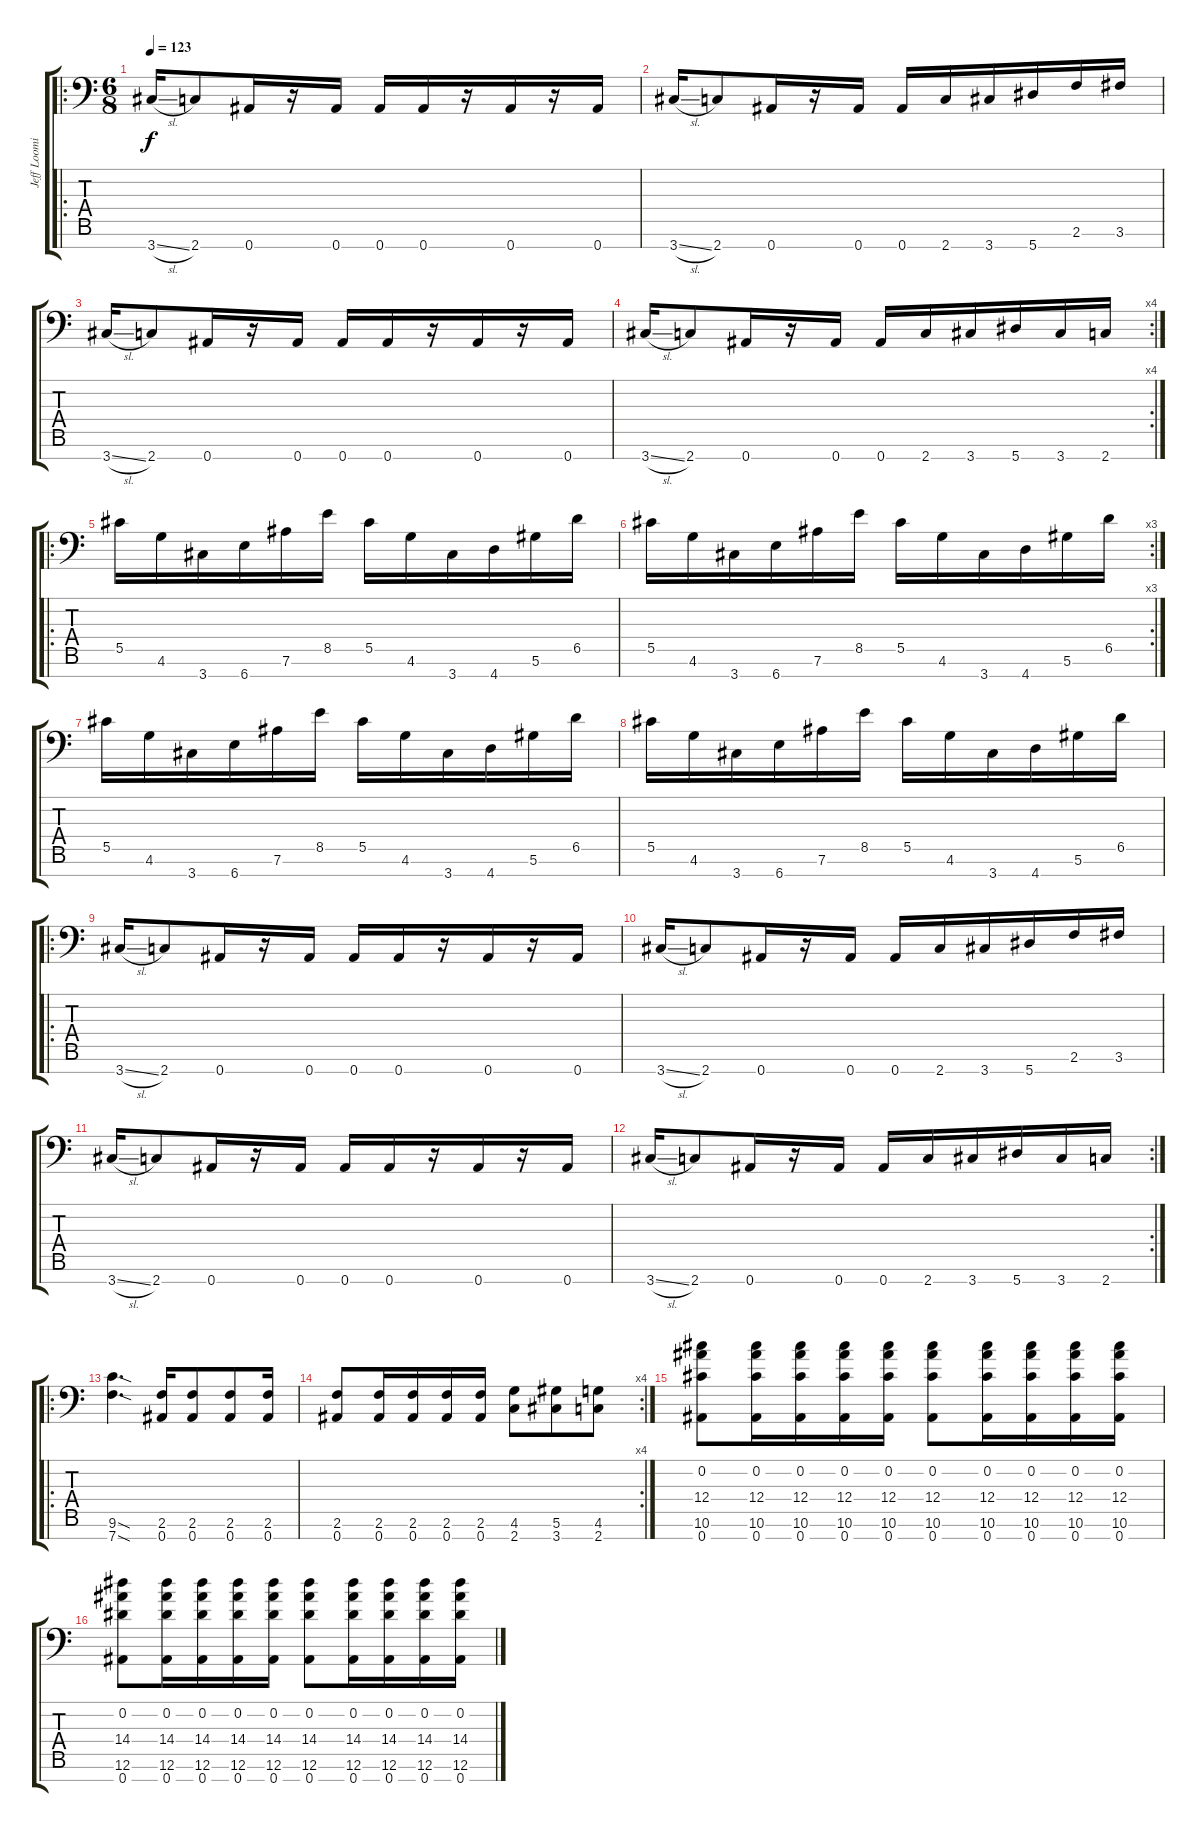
\track ("Jeff Loomis Lead" "Jeff Loomi") {instrument distortionguitar}
\staff {score tabs}
\tuning (Eb4 Bb3 Gb3 Db3 Ab2 Eb2 Bb1) {hide}
\ro
\ts (6 8)
\tempo 123
\clef f4
\ks c
3.7{sl}.16{dy f} 2.7.8 0.7.16 r.16 0.7.16 0.7.16 0.7.16 r.16 0.7.16 r.16 0.7.16 |
3.7{sl}.16 2.7.8 0.7.16 r.16 0.7.16 0.7.16 2.7.16 3.7.16 5.7.16 2.6.16 3.6.16 |
3.7{sl}.16 2.7.8 0.7.16 r.16 0.7.16 0.7.16 0.7.16 r.16 0.7.16 r.16 0.7.16 |
\rc 4
3.7{sl}.16 2.7.8 0.7.16 r.16 0.7.16 0.7.16 2.7.16 3.7.16 5.7.16 3.7.16 2.7.16 |
\ro
5.5.16 4.6.16 3.7.16 6.7.16 7.6.16 8.5.16 5.5.16 4.6.16 3.7.16 4.7.16 5.6.16 6.5.16 |
\rc 3
5.5.16 4.6.16 3.7.16 6.7.16 7.6.16 8.5.16 5.5.16 4.6.16 3.7.16 4.7.16 5.6.16 6.5.16 |
5.5.16 4.6.16 3.7.16 6.7.16 7.6.16 8.5.16 5.5.16 4.6.16 3.7.16 4.7.16 5.6.16 6.5.16 |
5.5.16 4.6.16 3.7.16 6.7.16 7.6.16 8.5.16 5.5.16 4.6.16 3.7.16 4.7.16 5.6.16 6.5.16 |
\ro
3.7{sl}.16 2.7.8 0.7.16 r.16 0.7.16 0.7.16 0.7.16 r.16 0.7.16 r.16 0.7.16 |
3.7{sl}.16 2.7.8 0.7.16 r.16 0.7.16 0.7.16 2.7.16 3.7.16 5.7.16 2.6.16 3.6.16 |
3.7{sl}.16 2.7.8 0.7.16 r.16 0.7.16 0.7.16 0.7.16 r.16 0.7.16 r.16 0.7.16 |
\rc 2
3.7{sl}.16 2.7.8 0.7.16 r.16 0.7.16 0.7.16 2.7.16 3.7.16 5.7.16 3.7.16 2.7.16 |
\ro
(9.6{sod} 7.7{sod}).4{d} (2.6 0.7).16 (2.6 0.7).8 (2.6 0.7).8 (2.6 0.7).16 |
\rc 4
(2.6 0.7).8 (2.6 0.7).16 (2.6 0.7).16 (2.6 0.7).16 (2.6 0.7).16 (4.6 2.7).8 (5.6 3.7).8 (4.6 2.7).8 |
(0.2 12.4 10.6 0.7).8 (0.2 12.4 10.6 0.7).16 (0.2 12.4 10.6 0.7).16 (0.2 12.4 10.6 0.7).16 (0.2 12.4 10.6 0.7).16 (0.2 12.4 10.6 0.7).8 (0.2 12.4 10.6 0.7).16 (0.2 12.4 10.6 0.7).16 (0.2 12.4 10.6 0.7).16 (0.2 12.4 10.6 0.7).16 |
(0.2 14.4 12.6 0.7).8 (0.2 14.4 12.6 0.7).16 (0.2 14.4 12.6 0.7).16 (0.2 14.4 12.6 0.7).16 (0.2 14.4 12.6 0.7).16 (0.2 14.4 12.6 0.7).8 (0.2 14.4 12.6 0.7).16 (0.2 14.4 12.6 0.7).16 (0.2 14.4 12.6 0.7).16 (0.2 14.4 12.6 0.7).16
